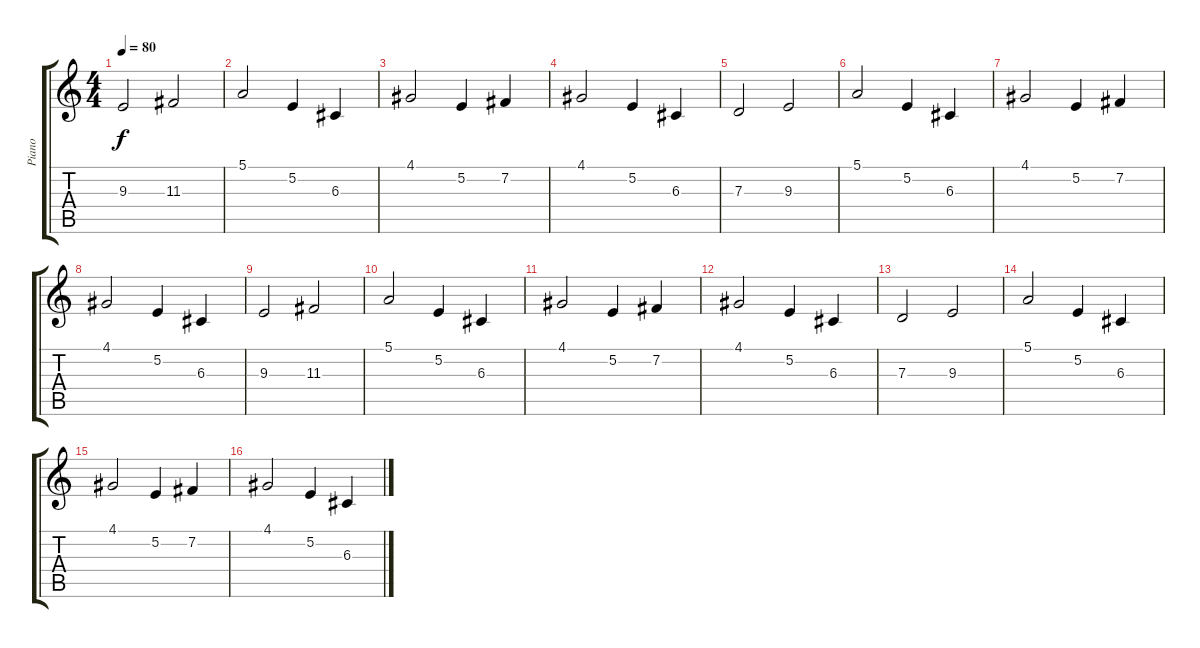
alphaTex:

\track ("Piano" "Piano") {instrument acousticgrandpiano}
\staff {score tabs}
\tuning (E4 B3 G3 D3 A2 E2) {hide}
\ts (4 4)
\tempo 80
\clef g2
\ks c
9.3.2{dy f} 11.3.2 |
5.1.2 5.2.4 6.3.4 |
4.1.2 5.2.4 7.2.4 |
4.1.2 5.2.4 6.3.4 |
7.3.2 9.3.2 |
5.1.2 5.2.4 6.3.4 |
4.1.2 5.2.4 7.2.4 |
4.1.2 5.2.4 6.3.4 |
9.3.2 11.3.2 |
5.1.2 5.2.4 6.3.4 |
4.1.2 5.2.4 7.2.4 |
4.1.2 5.2.4 6.3.4 |
7.3.2 9.3.2 |
5.1.2 5.2.4 6.3.4 |
4.1.2 5.2.4 7.2.4 |
4.1.2 5.2.4 6.3.4
